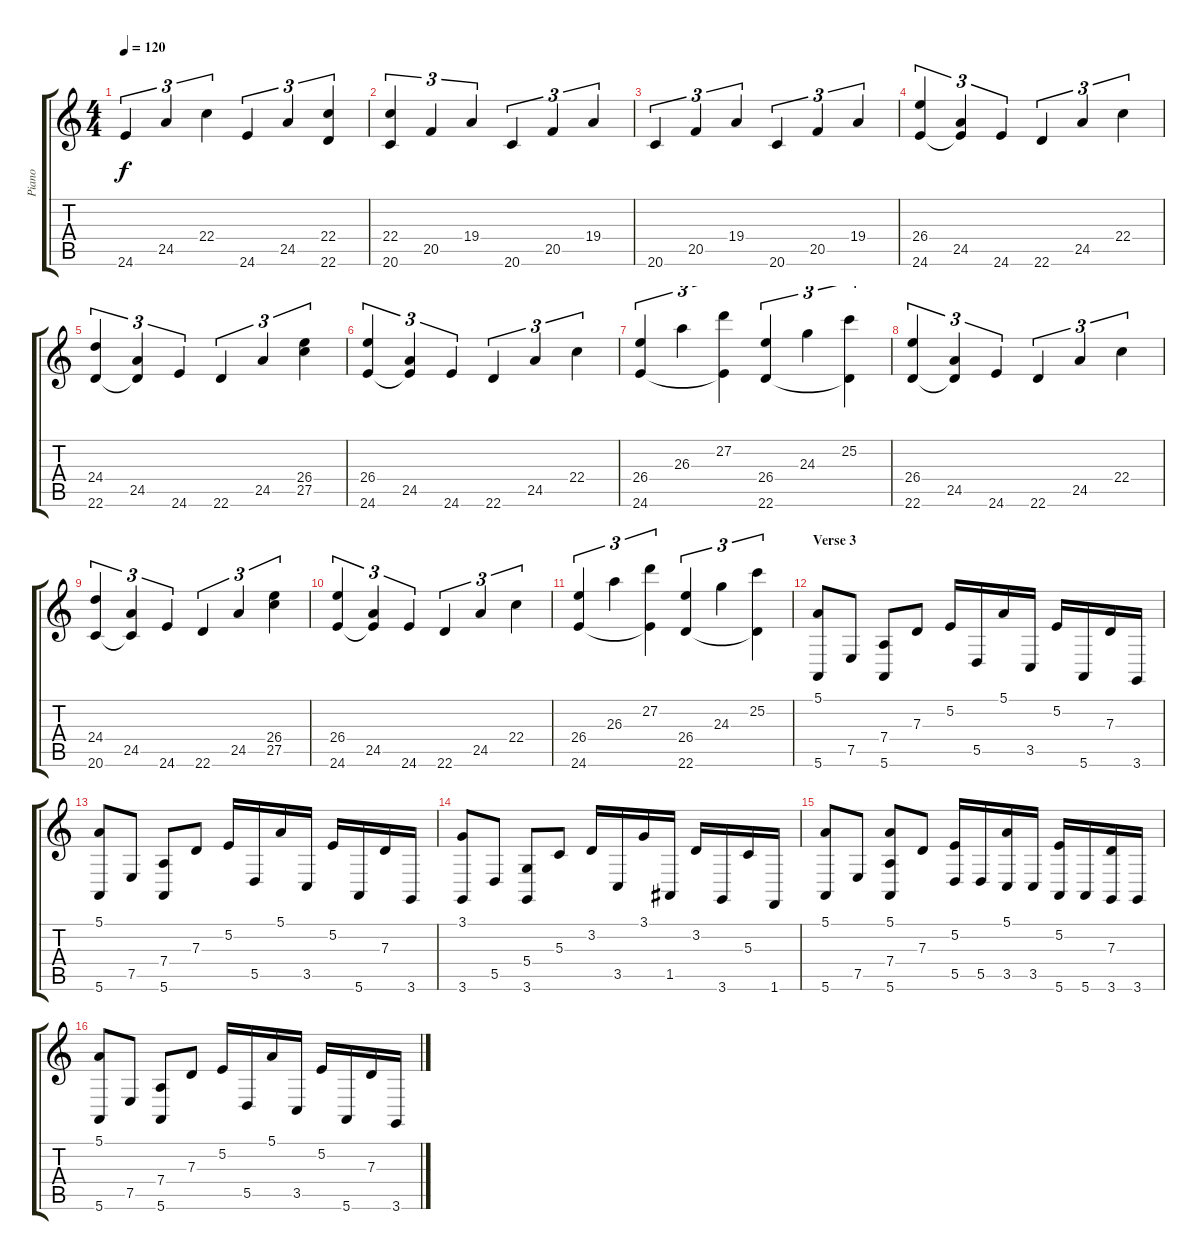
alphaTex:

\track ("Piano" "Piano") {instrument acousticgrandpiano}
\staff {score tabs}
\tuning (E4 B3 G3 D3 A2 E2) {hide}
\ts (4 4)
\tempo 120
\clef g2
\ks c
24.6.4{tu (3 2) dy f} 24.5.4{tu (3 2)} 22.4.4{tu (3 2)} 24.6.4{tu (3 2)} 24.5.4{tu (3 2)} (22.4 22.6).4{tu (3 2)} |
(22.4 20.6).4{tu (3 2)} 20.5.4{tu (3 2)} 19.4.4{tu (3 2)} 20.6.4{tu (3 2)} 20.5.4{tu (3 2)} 19.4.4{tu (3 2)} |
20.6.4{tu (3 2)} 20.5.4{tu (3 2)} 19.4.4{tu (3 2)} 20.6.4{tu (3 2)} 20.5.4{tu (3 2)} 19.4.4{tu (3 2)} |
(26.4 24.6).4{tu (3 2)} (24.5 24.6{t}).4{tu (3 2)} 24.6.4{tu (3 2)} 22.6.4{tu (3 2)} 24.5.4{tu (3 2)} 22.4.4{tu (3 2)} |
(24.4 22.6).4{tu (3 2)} (24.5 22.6{t}).4{tu (3 2)} 24.6.4{tu (3 2)} 22.6.4{tu (3 2)} 24.5.4{tu (3 2)} (26.4 27.5).4{tu (3 2)} |
(26.4 24.6).4{tu (3 2)} (24.5 24.6{t}).4{tu (3 2)} 24.6.4{tu (3 2)} 22.6.4{tu (3 2)} 24.5.4{tu (3 2)} 22.4.4{tu (3 2)} |
(26.4 24.6).4{tu (3 2)} 26.3.4{tu (3 2)} (27.2 24.6{t}).4{tu (3 2)} (26.4 22.6).4{tu (3 2)} 24.3.4{tu (3 2)} (25.2 22.6{t}).4{tu (3 2)} |
(26.4 22.6).4{tu (3 2)} (24.5 22.6{t}).4{tu (3 2)} 24.6.4{tu (3 2)} 22.6.4{tu (3 2)} 24.5.4{tu (3 2)} 22.4.4{tu (3 2)} |
(24.4 20.6).4{tu (3 2)} (24.5 20.6{t}).4{tu (3 2)} 24.6.4{tu (3 2)} 22.6.4{tu (3 2)} 24.5.4{tu (3 2)} (26.4 27.5).4{tu (3 2)} |
(26.4 24.6).4{tu (3 2)} (24.5 24.6{t}).4{tu (3 2)} 24.6.4{tu (3 2)} 22.6.4{tu (3 2)} 24.5.4{tu (3 2)} 22.4.4{tu (3 2)} |
(26.4 24.6).4{tu (3 2)} 26.3.4{tu (3 2)} (27.2 24.6{t}).4{tu (3 2)} (26.4 22.6).4{tu (3 2)} 24.3.4{tu (3 2)} (25.2 22.6{t}).4{tu (3 2)} |
\section ("" "Verse 3")
(5.1 5.6).8 7.5.8 (7.4 5.6).8 7.3.8 5.2.16 5.5.16 5.1.16 3.5.16 5.2.16 5.6.16 7.3.16 3.6.16 |
(5.1 5.6).8 7.5.8 (7.4 5.6).8 7.3.8 5.2.16 5.5.16 5.1.16 3.5.16 5.2.16 5.6.16 7.3.16 3.6.16 |
(3.1 3.6).8 5.5.8 (5.4 3.6).8 5.3.8 3.2.16 3.5.16 3.1.16 1.5.16 3.2.16 3.6.16 5.3.16 1.6.16 |
(5.1 5.6).8 7.5.8 (5.1 7.4 5.6).8 7.3.8 (5.2 5.5).16 5.5.16 (5.1 3.5).16 3.5.16 (5.2 5.6).16 5.6.16 (7.3 3.6).16 3.6.16 |
(5.1 5.6).8 7.5.8 (7.4 5.6).8 7.3.8 5.2.16 5.5.16 5.1.16 3.5.16 5.2.16 5.6.16 7.3.16 3.6.16
